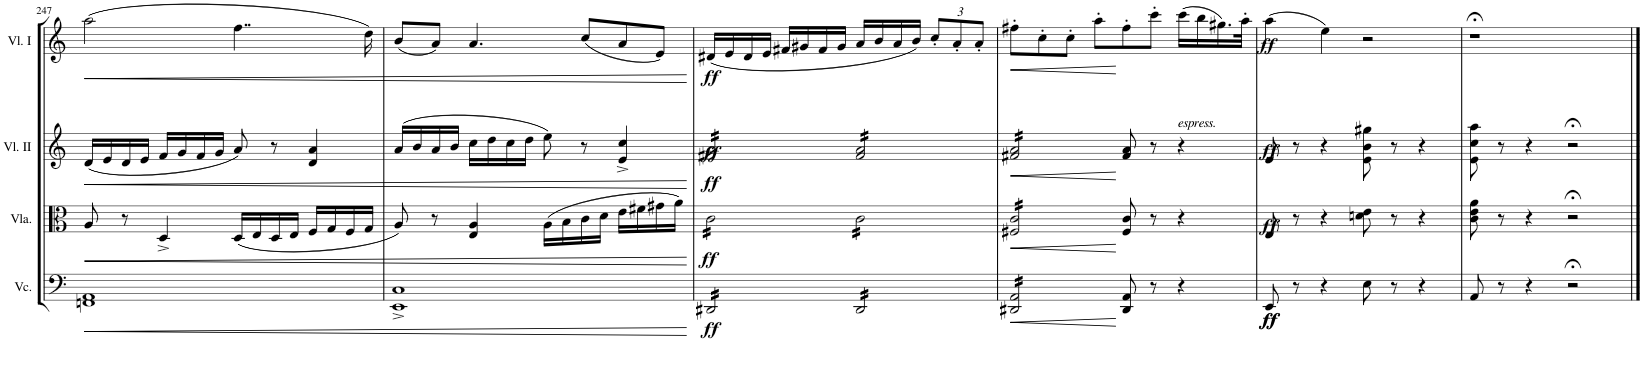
**kern	**dynam	**kern	**dynam	**kern	**dynam	**kern	**dynam
*part4	*part4	*part3	*part3	*part2	*part2	*part1	*part1
*staff4	*staff4	*staff3	*staff3	*staff2	*staff2	*staff1	*staff1
*I"Violoncello	*	*I"Viola	*	*I"Violine II	*	*I"Violine I	*
*I'Vc.	*	*I'Vla.	*	*I'Vl. II	*	*I'Vl. I	*
!!LO:PB:g=z
*clefC4	*	*clefC3	*	*clefG2	*	*clefG2	*
*k[]	*	*k[]	*	*k[]	*	*k[]	*
*C:	*	*C:	*	*C:	*	*C:	*
*M4/4	*	*M4/4	*	*M4/4	*	*M4/4	*
*met(c)	*	*met(c)	*	*met(c)	*	*met(c)	*
=247	=247	=247	=247	=247	=247	=247	=247
!	!LO:HP:b	!	!LO:HP:b	!	!LO:HP:b	!	!LO:HP:b
1FFn 1AA	<	8A/	<	(<16d/LL	<	(>2aa\	<
.	.	.	.	16e/	.	.	.
.	.	8r	.	16d/	.	.	.
.	.	.	.	16e/JJ	.	.	.
.	.	4D^/	.	16f/LL	.	.	.
.	.	.	.	16g/	.	.	.
.	.	.	.	16f/	.	.	.
.	.	.	.	16g/JJ	.	.	.
.	.	(<16D/LL	.	8a/)	.	4..ff\	.
.	.	16E/	.	.	.	.	.
.	.	16D/	.	8r	.	.	.
.	.	16E/JJ	.	.	.	.	.
.	.	16F/LL	.	4d/ 4a/	.	.	.
.	.	16G/	.	.	.	.	.
.	.	16F/	.	.	.	.	.
.	.	16G/JJ	.	.	.	16dd\)	.
=248	=248	=248	=248	=248	=248	=248	=248
1EE^ 1C^	.	8A/)	.	(>16a/LL	.	(<8b/L	.
.	.	.	.	16b/	.	.	.
.	.	8r	.	16a/	.	8a/J)	.
.	.	.	.	16b/JJ	.	.	.
.	.	4E/ 4A/	.	16cc\LL	.	4.a/	.
.	.	.	.	16dd\	.	.	.
.	.	.	.	16cc\	.	.	.
.	.	.	.	16dd\JJ	.	.	.
.	.	(>16A\LL	.	8ee\)	.	.	.
.	.	16B\	.	.	.	.	.
.	.	16c\	.	8r	.	(<8cc/L	.
.	.	16d\JJ	.	.	.	.	.
.	.	16e\LL	.	4e/^ 4cc/^	.	8a/	.
.	.	16f#X\	.	.	.	.	.
.	.	16g#X\	.	.	.	8e/J)	.
.	.	16a\JJ)	.	.	.	.	.
.	[	.	[	.	[	.	[
=249	=249	=249	=249	=249	=249	=249	=249
!	!LO:DY:b	!	!LO:DY:b	!	!LO:DY:b	!	!
!	!	!	!	!	!LO:DY:n=1:a	!	!LO:DY:b
*tremolo	*	*	*	*	*	*	*
*	*	*tremolo	*	*	*	*	*
*	*	*	*	*tremolo	*	*	*
16DD#X/LL	ff	16c\LL	ff	16f#X/ 16a/LL	ff ff	(<16d#X/LL	ff
16DD#X/	.	16c\	.	16f#X/ 16a/	.	16e/	.
16DD#X/	.	16c\	.	16f#X/ 16a/	.	16d#/	.
16DD#X/	.	16c\	.	16f#X/ 16a/	.	16e/JJ	.
16DD#X/	.	16c\	.	16f#X/ 16a/	.	16f#X/LL	.
16DD#X/	.	16c\	.	16f#X/ 16a/	.	16g#X/	.
16DD#X/	.	16c\	.	16f#X/ 16a/	.	16f#/	.
16DD#X/JJ	.	16c\JJ	.	16f#X/ 16a/JJ	.	16g#/JJ	.
16DD#/LL	.	16c\LL	.	16f#/ 16a/LL	.	16a/LL	.
16DD#/	.	16c\	.	16f#/ 16a/	.	16b/	.
16DD#/	.	16c\	.	16f#/ 16a/	.	16a/	.
16DD#/	.	16c\	.	16f#/ 16a/	.	16b/JJ)	.
*	*	*	*	*	*	*Xbrackettup	*
16DD#/	.	16c\	.	16f#/ 16a/	.	12cc'/L	.
16DD#/	.	16c\	.	16f#/ 16a/	.	.	.
.	.	.	.	.	.	12a'/	.
16DD#/	.	16c\	.	16f#/ 16a/	.	.	.
.	.	.	.	.	.	12a'/J	.
16DD#/JJ	.	16c\JJ	.	16f#/ 16a/JJ	.	.	.
=250	=250	=250	=250	=250	=250	=250	=250
!	!LO:HP:b	!	!LO:HP:b	!	!LO:HP:b	!	!LO:HP:b
16DD#X/ 16AA/LL	<	16F#X/ 16c/LL	<	16f#X/ 16a/LL	<	8ff#X'\L	<
16DD#X/ 16AA/	.	16F#X/ 16c/	.	16f#X/ 16a/	.	.	.
16DD#X/ 16AA/	.	16F#X/ 16c/	.	16f#X/ 16a/	.	8cc'\	.
16DD#X/ 16AA/	.	16F#X/ 16c/	.	16f#X/ 16a/	.	.	.
16DD#X/ 16AA/	.	16F#X/ 16c/	.	16f#X/ 16a/	.	8cc'\J	.
16DD#X/ 16AA/	.	16F#X/ 16c/	.	16f#X/ 16a/	.	.	.
16DD#X/ 16AA/	.	16F#X/ 16c/	.	16f#X/ 16a/	.	8aa'\L	.
16DD#X/ 16AA/JJ	.	16F#X/ 16c/JJ	.	16f#X/ 16a/JJ	.	.	.
*	*	*	*	*Xtremolo	*	*	*
*	*	*Xtremolo	*	*	*	*	*
*Xtremolo	*	*	*	*	*	*	*
8DD#/ 8AA/	[	8F#/ 8c/	[	8f#/ 8a/	[	8ff#'\	[
8r	.	8r	.	8r	.	8ccc'\J	.
!	!	!	!	!	!	!LO:TX:b:i:t=espress.	!
4r	.	4r	.	4r	.	(>16ccc\LL	.
.	.	.	.	.	.	16bb\	.
.	.	.	.	.	.	16.gg#X\)	.
.	.	.	.	.	.	32aa'\JJk	.
=251	=251	=251	=251	=251	=251	=251	=251
!	!LO:DY:b	!	!	!	!	!	!
!	!LO:DY:n=1:b	!	!LO:DY:a	!	!LO:DY:a	!	!LO:DY:a
8EE/	ff ff	8E/	ff	8e/	ff	(>4aa\	ff
8r	.	8r	.	8r	.	.	.
4r	.	4r	.	4r	.	4ee\)	.
8E\	.	8dn\ 8e\	.	8e\ 8b\ 8gg#X\	.	2r	.
8r	.	8r	.	8r	.	.	.
4r	.	4r	.	4r	.	.	.
=252	=252	=252	=252	=252	=252	=252	=252
8AA/	.	8c\ 8e\ 8a\	.	8e\ 8cc\ 8aa\	.	1r;<	.
8r	.	8r	.	8r	.	.	.
4r	.	4r	.	4r	.	.	.
2r;<	.	2r;<	.	2r;<	.	.	.
==	==	==	==	==	==	==	==
*-	*-	*-	*-	*-	*-	*-	*-
